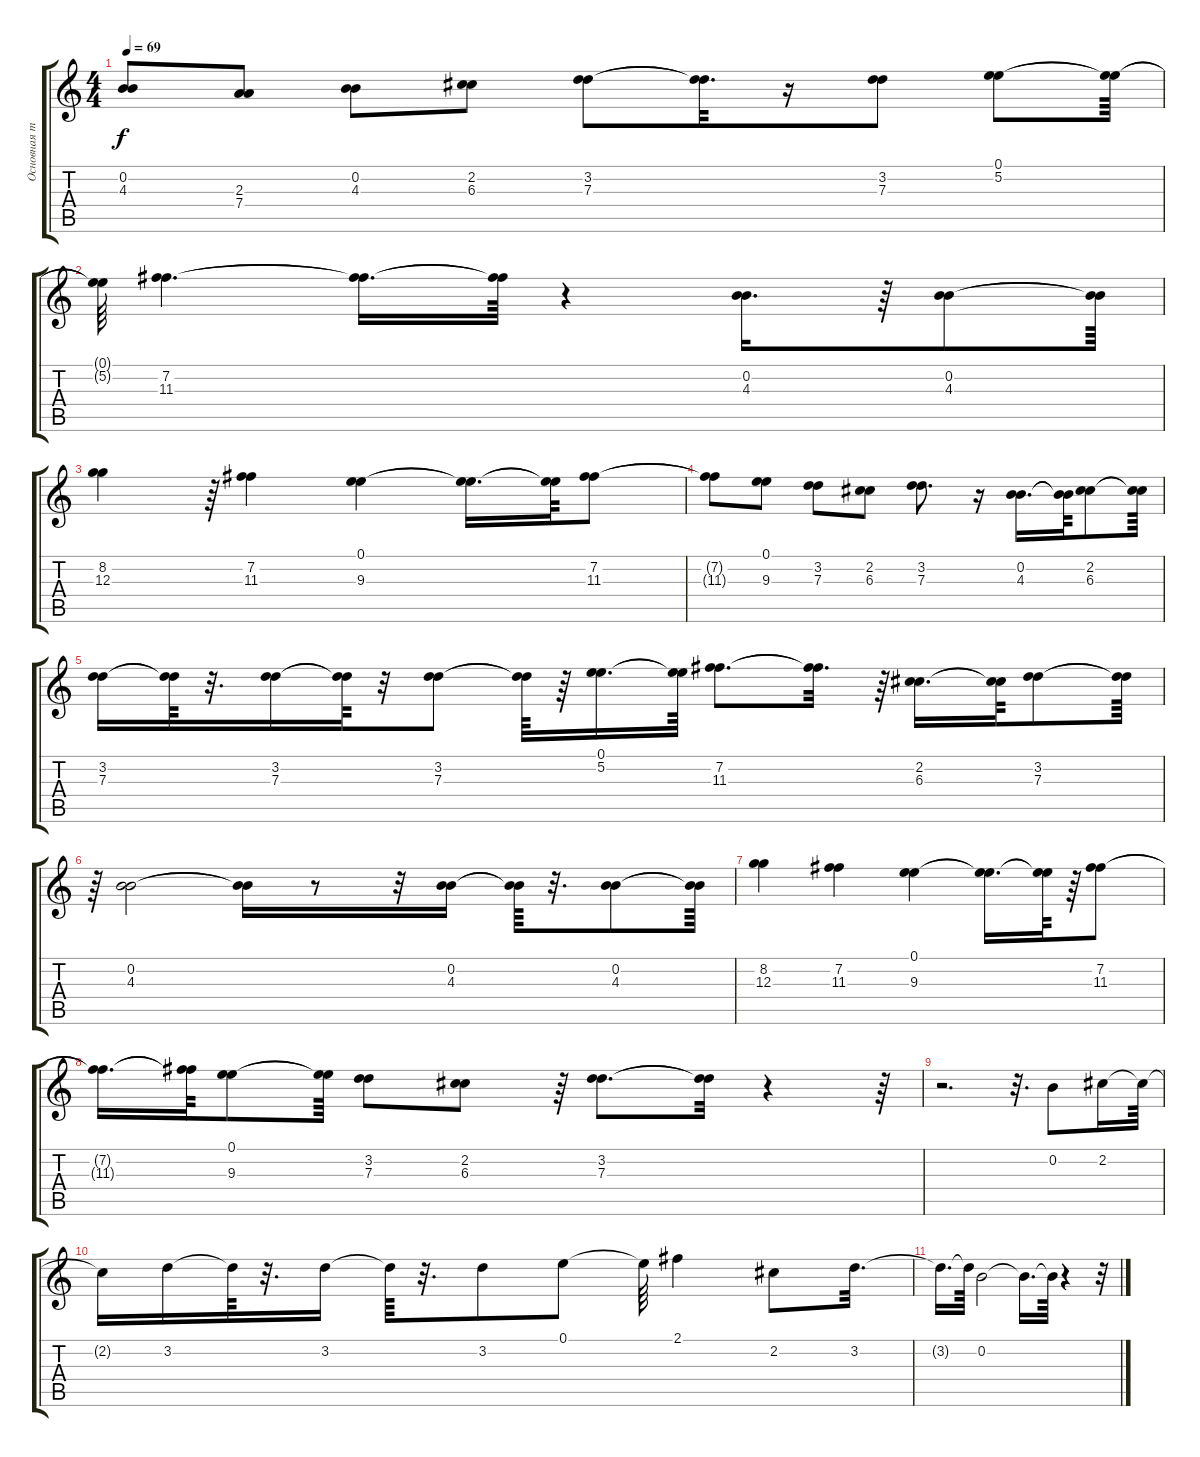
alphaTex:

\track ("Основная тема" "Основная т") {instrument acousticguitarnylon}
\staff {score tabs}
\tuning (E4 B3 G3 D3 A2 E2) {hide}
\ts (4 4)
\tempo 69
\clef g2
\ks c
(0.2 4.3).8{dy f} (2.3 7.4).8 (0.2 4.3).8 (2.2 6.3).8 (3.2 7.3).8 (3.2{t} 7.3{t}).32{d} r.16 (3.2 7.3).8 (0.1 5.2).8 (0.1{t} 5.2{t}).64 |
(0.1{t} 5.2{t}).64 (7.2 11.3).4{d} (7.2{t} 11.3{t}).16{d} (7.2{t} 11.3{t}).64 r.4 (0.2 4.3).16{d} r.64 (0.2 4.3).8 (0.2{t} 4.3{t}).64 |
(8.2 12.3).4 r.64 (7.2 11.3).4 (0.1 9.3).4 (0.1{t} 9.3{t}).16{d} (0.1{t} 9.3{t}).64 (7.2 11.3).8 |
(7.2{t} 11.3{t}).8 (0.1 9.3).8 (3.2 7.3).8 (2.2 6.3).8 (3.2 7.3).8{d} r.16 (0.2 4.3).16{d} (0.2{t} 4.3{t}).64 (2.2 6.3).8 (2.2{t} 6.3{t}).64 |
(3.2 7.3).16 (3.2{t} 7.3{t}).64 r.32{d} (3.2 7.3).16 (3.2{t} 7.3{t}).64 r.32 (3.2 7.3).8 (3.2{t} 7.3{t}).64 r.64 (0.1 5.2).16{d} (0.1{t} 5.2{t}).64 (7.2 11.3).8{d} (7.2{t} 11.3{t}).32{d} r.64 (2.2 6.3).16{d} (2.2{t} 6.3{t}).64 (3.2 7.3).8 (3.2{t} 7.3{t}).64 |
r.64 (0.2 4.3).2 (0.2{t} 4.3{t}).16 r.8 r.32 (0.2 4.3).16 (0.2{t} 4.3{t}).64 r.32{d} (0.2 4.3).8 (0.2{t} 4.3{t}).64 |
(8.2 12.3).4 (7.2 11.3).4 (0.1 9.3).4 (0.1{t} 9.3{t}).16{d} (0.1{t} 9.3{t}).64 r.64 (7.2 11.3).8 |
(7.2{t} 11.3{t}).16{d} (7.2{t} 11.3{t}).64 (0.1 9.3).8 (0.1{t} 9.3{t}).64 (3.2 7.3).8 (2.2 6.3).8 r.64 (3.2 7.3).8{d} (3.2{t} 7.3{t}).32 r.4 r.64 |
r.2{d} r.32{d} 0.2.8 2.2.16 2.2{t}.64 |
2.2{t}.16 3.2.16 3.2{t}.64 r.32{d} 3.2.16 3.2{t}.64 r.32{d} 3.2.8 0.1.8 0.1{t}.64 2.1.4 2.2.8 3.2.32{d} |
3.2{t}.16{d} 3.2{t}.64 0.2.2 0.2{t}.16{d} 0.2{t}.64 r.4 r.32
